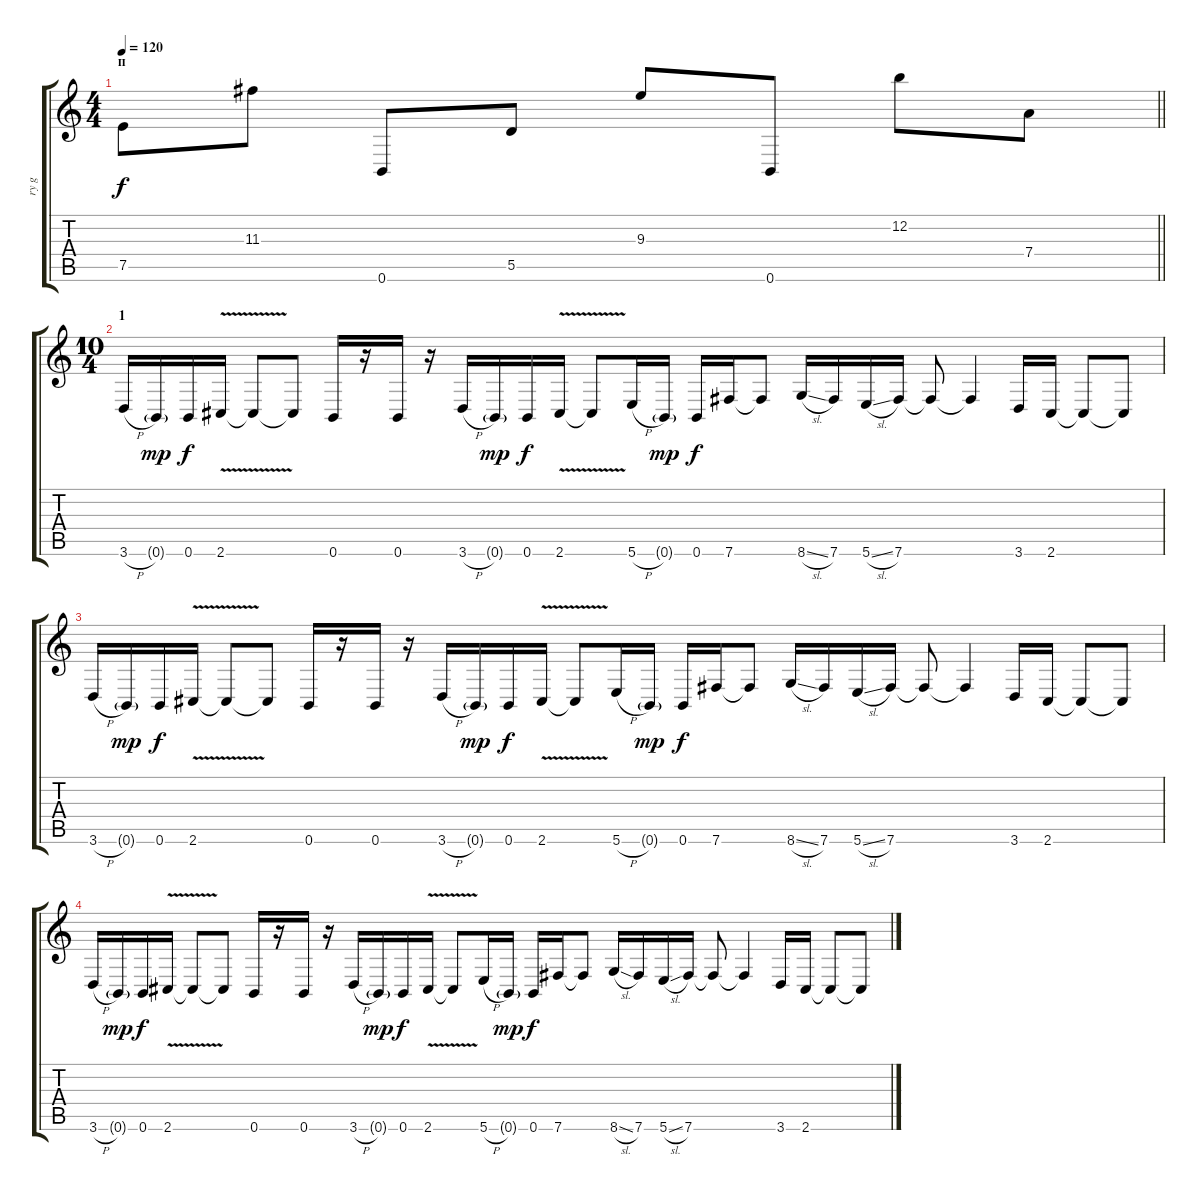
\track ("ry g" "ry g") {instrument overdrivenguitar}
\staff {score tabs}
\tuning (E4 B3 G3 D3 A2 B1) {hide}
\ts (4 4)
\section ("" "п")
\tempo 120
\clef g2
\barLineRight lightlight
\ks c
7.5.8{dy f} 11.3.8 0.6.8 5.5.8 9.3.8 0.6.8 12.2.8 7.4.8 |
\ts (10 4)
\section ("" "1")
3.6{h}.16 0.6{g}.16{dy mp} 0.6.16{dy f} 2.6{v}.16 2.6{t}.8 2.6{t}.8 0.6.16 r.16 0.6.16 r.16 3.6{h}.16 0.6{g}.16{dy mp} 0.6.16{dy f} 2.6{v}.16 2.6{t}.8 5.6{h}.16 0.6{g}.16{dy mp} 0.6.16{dy f} 7.6.16 7.6{t}.8 8.6{sl}.16 7.6.16 5.6{sl}.16 7.6.16 7.6{t}.8 7.6{t}.4 3.6.16 2.6.16 2.6{t}.8 2.6{t}.8 |
3.6{h}.16 0.6{g}.16{dy mp} 0.6.16{dy f} 2.6{v}.16 2.6{t}.8 2.6{t}.8 0.6.16 r.16 0.6.16 r.16 3.6{h}.16 0.6{g}.16{dy mp} 0.6.16{dy f} 2.6{v}.16 2.6{t}.8 5.6{h}.16 0.6{g}.16{dy mp} 0.6.16{dy f} 7.6.16 7.6{t}.8 8.6{sl}.16 7.6.16 5.6{sl}.16 7.6.16 7.6{t}.8 7.6{t}.4 3.6.16 2.6.16 2.6{t}.8 2.6{t}.8 |
3.6{h}.16 0.6{g}.16{dy mp} 0.6.16{dy f} 2.6{v}.16 2.6{t}.8 2.6{t}.8 0.6.16 r.16 0.6.16 r.16 3.6{h}.16 0.6{g}.16{dy mp} 0.6.16{dy f} 2.6{v}.16 2.6{t}.8 5.6{h}.16 0.6{g}.16{dy mp} 0.6.16{dy f} 7.6.16 7.6{t}.8 8.6{sl}.16 7.6.16 5.6{sl}.16 7.6.16 7.6{t}.8 7.6{t}.4 3.6.16 2.6.16 2.6{t}.8 2.6{t}.8
